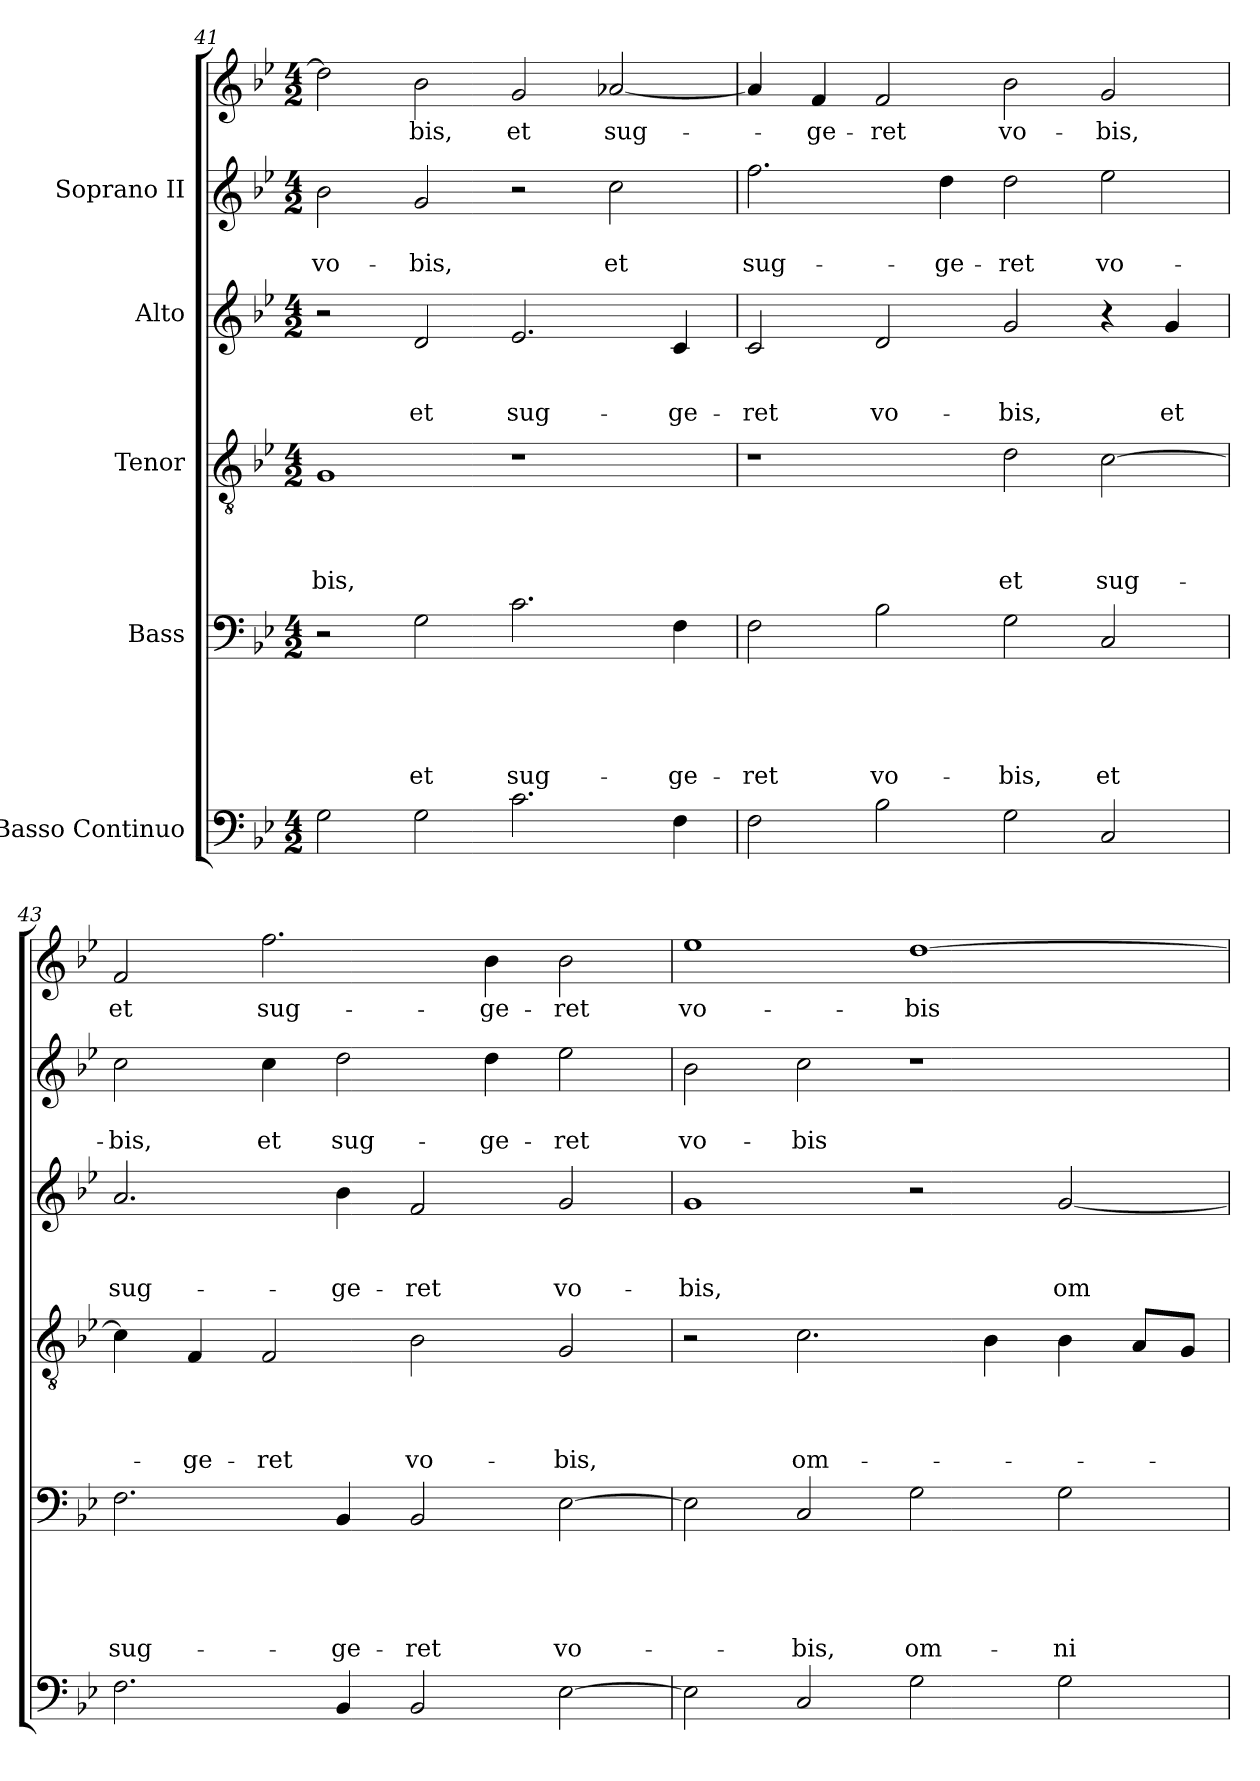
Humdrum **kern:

**kern	**kern	**text	**text	**text	**text	**text	**kern	**text	**text	**text	**text	**kern	**text	**text	**text	**kern	**text	**text	**kern	**text
*part6	*part5	*part5	*part5	*part5	*part5	*part5	*part4	*part4	*part4	*part4	*part4	*part3	*part3	*part3	*part3	*part2	*part2	*part2	*part1	*part1
*staff6	*staff5	*staff5	*staff5	*staff5	*staff5	*staff5	*staff4	*staff4	*staff4	*staff4	*staff4	*staff3	*staff3	*staff3	*staff3	*staff2	*staff2	*staff2	*staff1	*staff1
*I"Basso Continuo	*I"Bass	*	*	*	*	*	*I"Tenor	*	*	*	*	*I"Alto	*	*	*	*I"Soprano II	*	*	*	*
!!LO:PB:g=z
*clefF4	*clefF4	*	*	*	*	*	*clefGv2	*	*	*	*	*clefG2	*	*	*	*clefG2	*	*	*clefG2	*
*k[b-e-]	*k[b-e-]	*	*	*	*	*	*k[b-e-]	*	*	*	*	*k[b-e-]	*	*	*	*k[b-e-]	*	*	*k[b-e-]	*
*B-:	*B-:	*	*	*	*	*	*B-:	*	*	*	*	*B-:	*	*	*	*B-:	*	*	*B-:	*
*M4/2	*M4/2	*	*	*	*	*	*M4/2	*	*	*	*	*M4/2	*	*	*	*M4/2	*	*	*M4/2	*
=41	=41	=41	=41	=41	=41	=41	=41	=41	=41	=41	=41	=41	=41	=41	=41	=41	=41	=41	=41	=41
!	!	!	!	!	!	!	!	!	!	!	!LO:LY:b	!	!	!	!	!	!	!LO:LY:b	!	!
2G\	2r	.	.	.	.	.	1G	.	.	.	-bis,	2r	.	.	.	2b-\	.	vo-	2dd\]	.
!	!	!	!	!	!	!LO:LY:b	!	!	!	!	!	!	!	!	!LO:LY:b	!	!	!LO:LY:b	!	!LO:LY:b
2G\	2G\	.	.	.	.	et	.	.	.	.	.	2d/	.	.	et	2g/	.	-bis,	2b-\	-bis,
!	!	!	!	!	!	!LO:LY:b	!	!	!	!	!	!	!	!	!LO:LY:b	!	!	!	!	!LO:LY:b
2.c\	2.c\	.	.	.	.	sug-	1r	.	.	.	.	2.e-/	.	.	sug-	2r	.	.	2g/	et
!	!	!	!	!	!	!	!	!	!	!	!	!	!	!	!	!	!	!LO:LY:b	!	!LO:LY:b
.	.	.	.	.	.	.	.	.	.	.	.	.	.	.	.	2cc\	.	et	[2a-X/	sug-
!	!	!	!	!	!	!LO:LY:b	!	!	!	!	!	!	!	!	!LO:LY:b	!	!	!	!	!
4F\	4F\	.	.	.	.	-ge-	.	.	.	.	.	4c/	.	.	-ge-	.	.	.	.	.
=42	=42	=42	=42	=42	=42	=42	=42	=42	=42	=42	=42	=42	=42	=42	=42	=42	=42	=42	=42	=42
!	!	!	!	!	!	!LO:LY:b	!	!	!	!	!	!	!	!	!LO:LY:b	!	!	!LO:LY:b	!	!
2F\	2F\	.	.	.	.	-ret	1r	.	.	.	.	2c/	.	.	-ret	2.ff\	.	sug-	4a-/]	.
!	!	!	!	!	!	!	!	!	!	!	!	!	!	!	!	!	!	!	!	!LO:LY:b
.	.	.	.	.	.	.	.	.	.	.	.	.	.	.	.	.	.	.	4f/	-ge-
!	!	!	!	!	!	!LO:LY:b	!	!	!	!	!	!	!	!	!LO:LY:b	!	!	!	!	!LO:LY:b
2B-\	2B-\	.	.	.	.	vo-	.	.	.	.	.	2d/	.	.	vo-	.	.	.	2f/	-ret
!	!	!	!	!	!	!	!	!	!	!	!	!	!	!	!	!	!	!LO:LY:b	!	!
.	.	.	.	.	.	.	.	.	.	.	.	.	.	.	.	4dd\	.	-ge-	.	.
!	!	!	!	!	!	!LO:LY:b	!	!	!	!	!LO:LY:b	!	!	!	!LO:LY:b	!	!	!LO:LY:b	!	!LO:LY:b
2G\	2G\	.	.	.	.	-bis,	2d\	.	.	.	et	2g/	.	.	-bis,	2dd\	.	-ret	2b-\	vo-
!	!	!	!	!	!	!LO:LY:b	!	!	!	!	!LO:LY:b	!	!	!	!	!	!	!LO:LY:b	!	!LO:LY:b
2C/	2C/	.	.	.	.	et	[2c\	.	.	.	sug-	4r	.	.	.	2ee-\	.	vo-	2g/	-bis,
!	!	!	!	!	!	!	!	!	!	!	!	!	!	!	!LO:LY:b	!	!	!	!	!
.	.	.	.	.	.	.	.	.	.	.	.	4g/	.	.	et	.	.	.	.	.
=43	=43	=43	=43	=43	=43	=43	=43	=43	=43	=43	=43	=43	=43	=43	=43	=43	=43	=43	=43	=43
!	!	!	!	!	!	!LO:LY:b	!	!	!	!	!	!	!	!	!LO:LY:b	!	!	!LO:LY:b	!	!LO:LY:b
2.F\	2.F\	.	.	.	.	sug-	4c\]	.	.	.	.	2.a/	.	.	sug-	2cc\	.	-bis,	2f/	et
!	!	!	!	!	!	!	!	!	!	!	!LO:LY:b	!	!	!	!	!	!	!	!	!
.	.	.	.	.	.	.	4F/	.	.	.	-ge-	.	.	.	.	.	.	.	.	.
!	!	!	!	!	!	!	!	!	!	!	!LO:LY:b	!	!	!	!	!	!	!LO:LY:b	!	!LO:LY:b
.	.	.	.	.	.	.	2F/	.	.	.	-ret	.	.	.	.	4cc\	.	et	2.ff\	sug-
!	!	!	!	!	!	!LO:LY:b	!	!	!	!	!	!	!	!	!LO:LY:b	!	!	!LO:LY:b	!	!
4BB-/	4BB-/	.	.	.	.	-ge-	.	.	.	.	.	4b-\	.	.	-ge-	2dd\	.	sug-	.	.
!	!	!	!	!	!	!LO:LY:b	!	!	!	!	!LO:LY:b	!	!	!	!LO:LY:b	!	!	!	!	!
2BB-/	2BB-/	.	.	.	.	-ret	2B-\	.	.	.	vo-	2f/	.	.	-ret	.	.	.	.	.
!	!	!	!	!	!	!	!	!	!	!	!	!	!	!	!	!	!	!LO:LY:b	!	!LO:LY:b
.	.	.	.	.	.	.	.	.	.	.	.	.	.	.	.	4dd\	.	-ge-	4b-\	-ge-
!	!	!	!	!	!	!LO:LY:b	!	!	!	!	!LO:LY:b	!	!	!	!LO:LY:b	!	!	!LO:LY:b	!	!LO:LY:b
[2E-\	[2E-\	.	.	.	.	vo-	2G/	.	.	.	-bis,	2g/	.	.	vo-	2ee-\	.	-ret	2b-\	-ret
=44	=44	=44	=44	=44	=44	=44	=44	=44	=44	=44	=44	=44	=44	=44	=44	=44	=44	=44	=44	=44
!	!	!	!	!	!	!	!	!	!	!	!	!	!	!	!LO:LY:b	!	!	!LO:LY:b	!	!LO:LY:b
2E-\]	2E-\]	.	.	.	.	.	2r	.	.	.	.	1g	.	.	-bis,	2b-\	.	vo-	1ee-	vo-
!	!	!	!	!	!	!LO:LY:b	!	!	!	!	!LO:LY:b	!	!	!	!	!	!	!LO:LY:b	!	!
2C/	2C/	.	.	.	.	-bis,	2.c\	.	.	.	om-	.	.	.	.	2cc\	.	-bis	.	.
!	!	!	!	!	!	!LO:LY:b	!	!	!	!	!	!	!	!	!	!	!	!	!	!LO:LY:b
2G\	2G\	.	.	.	.	om-	.	.	.	.	.	2r	.	.	.	1r	.	.	[1dd	-bis
.	.	.	.	.	.	.	4B-\	.	.	.	.	.	.	.	.	.	.	.	.	.
!	!	!	!	!	!	!LO:LY:b	!	!	!	!	!	!	!	!	!LO:LY:b	!	!	!	!	!
2G\	2G\	.	.	.	.	-ni-	4B-\	.	.	.	.	[2g/	.	.	om-	.	.	.	.	.
.	.	.	.	.	.	.	8A/L	.	.	.	.	.	.	.	.	.	.	.	.	.
.	.	.	.	.	.	.	8G/J	.	.	.	.	.	.	.	.	.	.	.	.	.
=	=	=	=	=	=	=	=	=	=	=	=	=	=	=	=	=	=	=	=	=
*-	*-	*-	*-	*-	*-	*-	*-	*-	*-	*-	*-	*-	*-	*-	*-	*-	*-	*-	*-	*-
